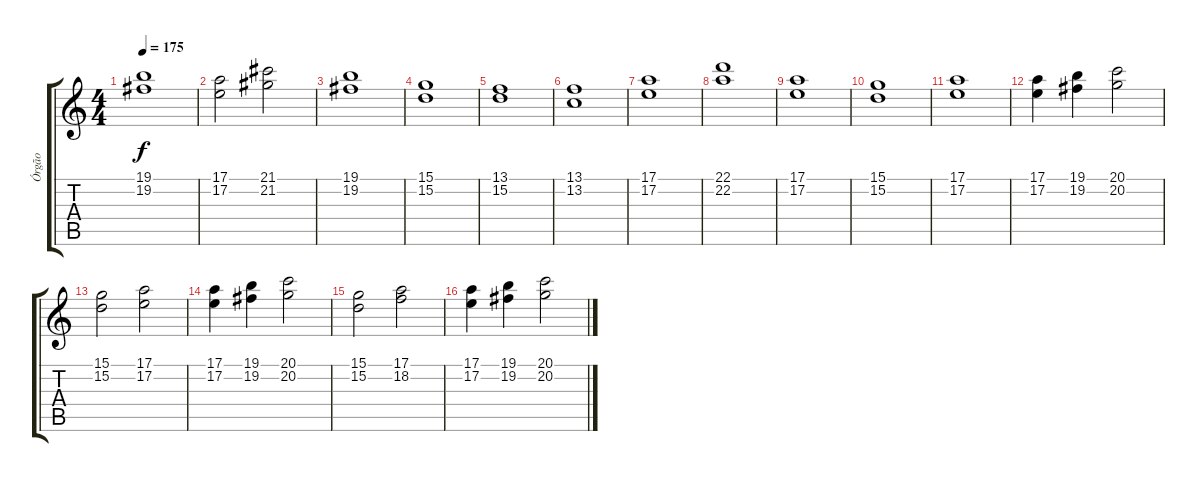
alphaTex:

\track ("Órgão" "Órgão") {instrument churchorgan}
\staff {score tabs}
\tuning (E4 B3 G3 D3 A2 E2) {hide}
\ts (4 4)
\tempo 175
\clef g2
\ks c
(19.1 19.2).1{dy f} |
(17.1 17.2).2 (21.1 21.2).2 |
(19.1 19.2).1 |
(15.1 15.2).1 |
(13.1 15.2).1 |
(13.1 13.2).1 |
(17.1 17.2).1 |
(22.1 22.2).1 |
(17.1 17.2).1 |
(15.1 15.2).1 |
(17.1 17.2).1 |
(17.1 17.2).4 (19.1 19.2).4 (20.1 20.2).2 |
(15.1 15.2).2 (17.1 17.2).2 |
(17.1 17.2).4 (19.1 19.2).4 (20.1 20.2).2 |
(15.1 15.2).2 (17.1 18.2).2 |
(17.1 17.2).4 (19.1 19.2).4 (20.1 20.2).2
